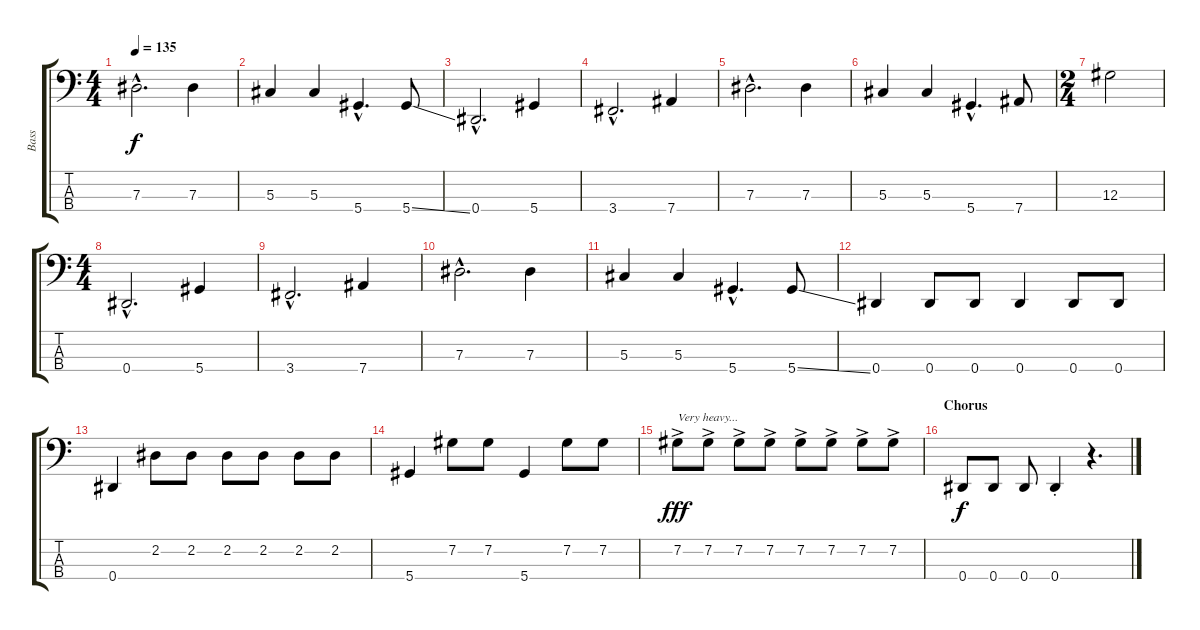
\track ("Bass" "Bass") {instrument electricbassfinger}
\staff {score tabs}
\tuning (Gb2 Db2 Ab1 Eb1) {hide}
\ts (4 4)
\tempo 135
\clef f4
\ks c
7.3{hac}.2{d dy f} 7.3.4 |
5.3.4 5.3.4 5.4{hac}.4{d} 5.4{ss}.8 |
0.4{hac}.2{d} 5.4.4 |
3.4{hac}.2{d} 7.4.4 |
7.3{hac}.2{d} 7.3.4 |
5.3.4 5.3.4 5.4{hac}.4{d} 7.4.8 |
\ts (2 4)
12.3.2 |
\ts (4 4)
0.4{hac}.2{d} 5.4.4 |
3.4{hac}.2{d} 7.4.4 |
7.3{hac}.2{d} 7.3.4 |
5.3.4 5.3.4 5.4{hac}.4{d} 5.4{ss}.8 |
0.4.4 0.4.8 0.4.8 0.4.4 0.4.8 0.4.8 |
0.4.4 2.2.8 2.2.8 2.2.8 2.2.8 2.2.8 2.2.8 |
5.4.4 7.2.8 7.2.8 5.4.4 7.2.8 7.2.8 |
7.2{ac}.8{txt "Very heavy..." dy fff} 7.2{ac}.8 7.2{ac}.8 7.2{ac}.8 7.2{ac}.8 7.2{ac}.8 7.2{ac}.8 7.2{ac}.8 |
\section ("" "Chorus")
0.4.8{dy f} 0.4.8 0.4.8 0.4{st}.4 r.4{d}
